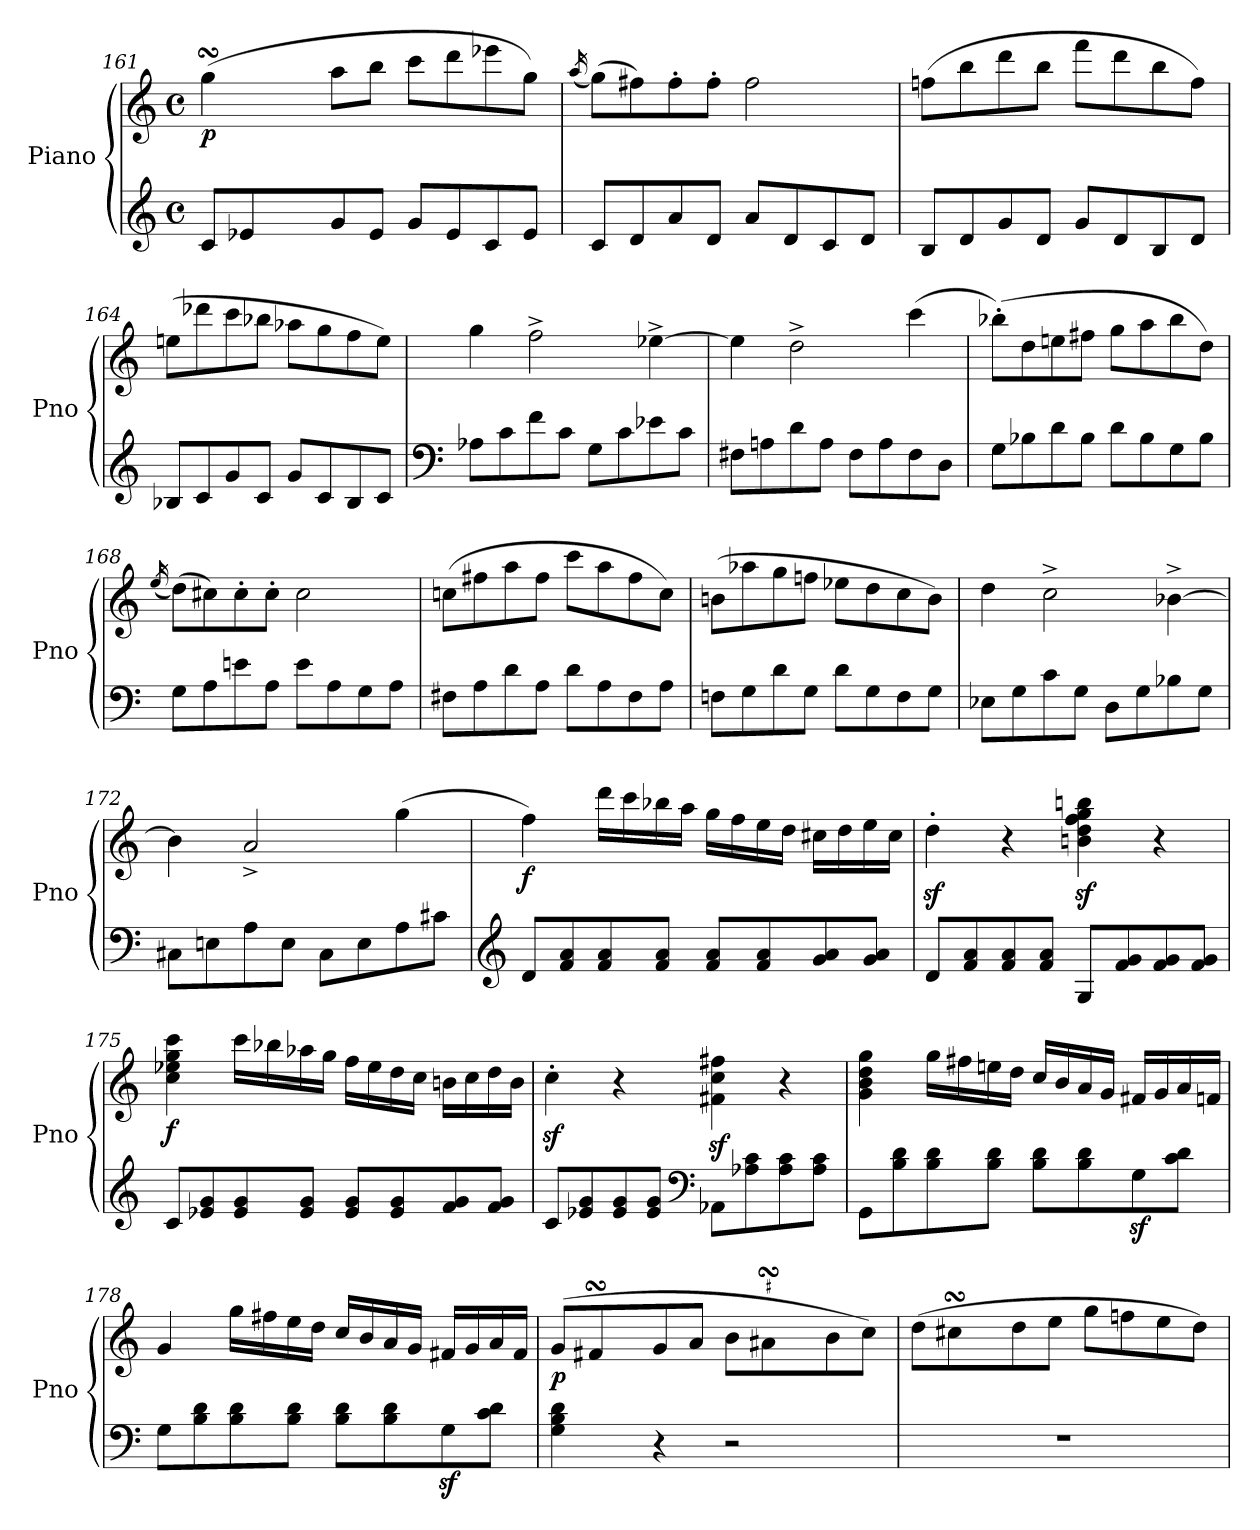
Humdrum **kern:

**kern	**kern	**dynam
*part1	*part1	*part1
*staff2	*staff1	*staff1/2
*I"Piano	*	*
*I'Pno	*	*
*clefG2	*clefG2	*
*k[]	*k[]	*
*M4/4	*M4/4	*
*met(c)	*met(c)	*
=161	=161	=161
*	*^	*
!	!	!	!LO:DY:b
8c/L	(>4ggsSSS\	8ggyy	p
*	*	*Xtuplet	*
8e-X/	.	48.aayy	.
.	.	48.ggyy	.
.	.	48.ff#Xyy	.
.	.	48.ggyy	.
8g/	8aa\L	2.ryy	.
8e-/J	8bb\J	.	.
8g/L	8ccc\L	.	.
8e-/	8ddd\	.	.
8c/	8eee-X\	.	.
8e-/J	8gg\J)	.	.
*	*v	*v	*
=162	=162	=162
.	(16qaa/	.
8c/L	(8gg\L)	.
8d/	8ff#X\)	.
8a/	8ff#'\	.
8d/J	8ff#'\J	.
8a/L	2ff#\	.
8d/	.	.
8c/	.	.
8d/J	.	.
!!LO:LB:g=z
=163	=163	=163
8B/L	(8ffn\L	.
8d/	8bb\	.
8g/	8ddd\	.
8d/J	8bb\J	.
8g/L	8fff\L	.
8d/	8ddd\	.
8B/	8bb\	.
8d/J	8ff\J)	.
=164	=164	=164
8B-X/L	(8een\L	.
8c/	8ddd-X\	.
8g/	8ccc\	.
8c/J	8bb-X\J	.
8g/L	8aa-X\L	.
8c/	8gg\	.
8B-/	8ff\	.
8c/J	8ee\J)	.
=165	=165	=165
*clefF4	*	*
8A-X\L	4gg\	.
8c\	.	.
8f\	2ff^\	.
8c\J	.	.
8G\L	.	.
8c\	.	.
8e-X\	[4ee-X^\	.
8c\J	.	.
=166	=166	=166
8F#X\L	4ee-\]	.
8An\	.	.
8d\	2dd^\	.
8A\J	.	.
8F#\L	.	.
8A\	.	.
8F#\	(4ccc\	.
8D\J	.	.
!!LO:LB:g=z
=167	=167	=167
8G\L	(8bb-X'\L)	.
8B-X\	8dd\	.
8d\	8een\	.
8B-\J	8ff#X\J	.
8d\L	8gg\L	.
8B-\	8aa\	.
8G\	8bb-\	.
8B-\J	8dd\J)	.
=168	=168	=168
.	(16qee/	.
8G\L	(8dd\L)	.
8A\	8cc#X\)	.
8en\	8cc#'\	.
8A\J	8cc#'\J	.
8e\L	2cc#\	.
8A\	.	.
8G\	.	.
8A\J	.	.
=169	=169	=169
8F#X\L	(8ccn\L	.
8A\	8ff#X\	.
8d\	8aa\	.
8A\J	8ff#\J	.
8d\L	8ccc\L	.
8A\	8aa\	.
8F#\	8ff#\	.
8A\J	8cc\J)	.
=170	=170	=170
8Fn\L	(8bn\L	.
8G\	8aa-X\	.
8d\	8gg\	.
8G\J	8ffn\J	.
8d\L	8ee-X\L	.
8G\	8dd\	.
8F\	8cc\	.
8G\J	8b\J)	.
!!LO:LB:g=z
=171	=171	=171
8E-X\L	4dd\	.
8G\	.	.
8c\	2cc^\	.
8G\J	.	.
8D\L	.	.
8G\	.	.
8B-X\	[4b-X^\	.
8G\J	.	.
=172	=172	=172
8C#X\L	4b-\]	.
8En\	.	.
8A\	2a^/	.
8E\J	.	.
8C#\L	.	.
8E\	.	.
8A\	(4gg\	.
8c#X\J	.	.
=173	=173	=173
*clefG2	*	*
!	!	!LO:DY:b
8d/L	4ff\)	f
8f/ 8a/	.	.
8f/ 8a/	16ddd\LL	.
.	16ccc\	.
8f/ 8a/J	16bb-X\	.
.	16aa\JJ	.
8f/ 8a/L	16gg\LL	.
.	16ff\	.
8f/ 8a/	16ee\	.
.	16dd\JJ	.
8g/ 8a/	16cc#X\LL	.
.	16dd\	.
8g/ 8a/J	16ee\	.
.	16cc#\JJ	.
=174	=174	=174
8d/L	4ddz<'\	.
8f/ 8a/	.	.
8f/ 8a/	4r	.
8f/ 8a/J	.	.
8G/L	4bn\z< 4dd\z< 4ff\z< 4gg\z< 4bbn\z<	.
8f/ 8g/	.	.
8f/ 8g/	4r	.
8f/ 8g/J	.	.
!!LO:LB:g=z
=175	=175	=175
!	!	!LO:DY:b
8c/L	4cc\ 4ee-X\ 4gg\ 4ccc\	f
8e-X/ 8g/	.	.
8e-/ 8g/	16ccc\LL	.
.	16bb-X\	.
8e-/ 8g/J	16aa-X\	.
.	16gg\JJ	.
8e-/ 8g/L	16ff\LL	.
.	16ee-\	.
8e-/ 8g/	16dd\	.
.	16cc\JJ	.
8f/ 8g/	16bn\LL	.
.	16cc\	.
8f/ 8g/J	16dd\	.
.	16b\JJ	.
=176	=176	=176
8c/L	4ccz<'\	.
8e-X/ 8g/	.	.
8e-/ 8g/	4r	.
8e-/ 8g/J	.	.
*clefF4	*	*
8AA-X\L	4f#X\z< 4cc\z< 4ff#X\z<	.
8A-X\ 8c\	.	.
8A-\ 8c\	4r	.
8A-\ 8c\J	.	.
=177	=177	=177
8GG\L	4g\ 4b\ 4dd\ 4gg\	.
8B\ 8d\	.	.
8B\ 8d\	16gg\LL	.
.	16ff#X\	.
8B\ 8d\J	16een\	.
.	16dd\JJ	.
8B\ 8d\L	16cc/LL	.
.	16b/	.
8B\ 8d\	16a/	.
.	16g/JJ	.
8Gz<\	16f#X/LL	.
.	16g/	.
8c\ 8d\J	16a/	.
.	16fn/JJ	.
!!LO:PB:g=z
=178	=178	=178
8G\L	4g/	.
8B\ 8d\	.	.
8B\ 8d\	16gg\LL	.
.	16ff#X\	.
8B\ 8d\J	16ee\	.
.	16dd\JJ	.
8B\ 8d\L	16cc/LL	.
.	16b/	.
8B\ 8d\	16a/	.
.	16g/JJ	.
8Gz<\	16f#X/LL	.
.	16g/	.
8c\ 8d\J	16a/	.
.	16f#/JJ	.
=179	=179	=179
*	*^	*
!	!	!	!LO:DY:b
4G\ 4B\ 4d\	(>8g/L	8gyy	p
.	8f#XsSsS/	24ayy	.
.	.	24gyy	.
.	.	24f#yy	.
4r	8g/	8gyy	.
.	8a/J	8ayy	.
2r	8b\L	8byy	.
.	8a#XsSsS\	24ccyy	.
.	.	24byy	.
.	.	24a#yy	.
.	8b\	8byy	.
.	8cc\J)	8ccyy	.
=180	=180	=180	=180
1r	(>8dd\L	8ddyy	.
.	8cc#XsSsS\	24eeyy	.
.	.	24ddyy	.
.	.	24cc#yy	.
.	8dd\	8ddyy	.
.	8ee\J	8eeyy	.
.	8gg\L	2ryy	.
.	8ffn\	.	.
.	8ee\	.	.
.	8dd\J)	.	.
*	*v	*v	*
=	=	=
*-	*-	*-
